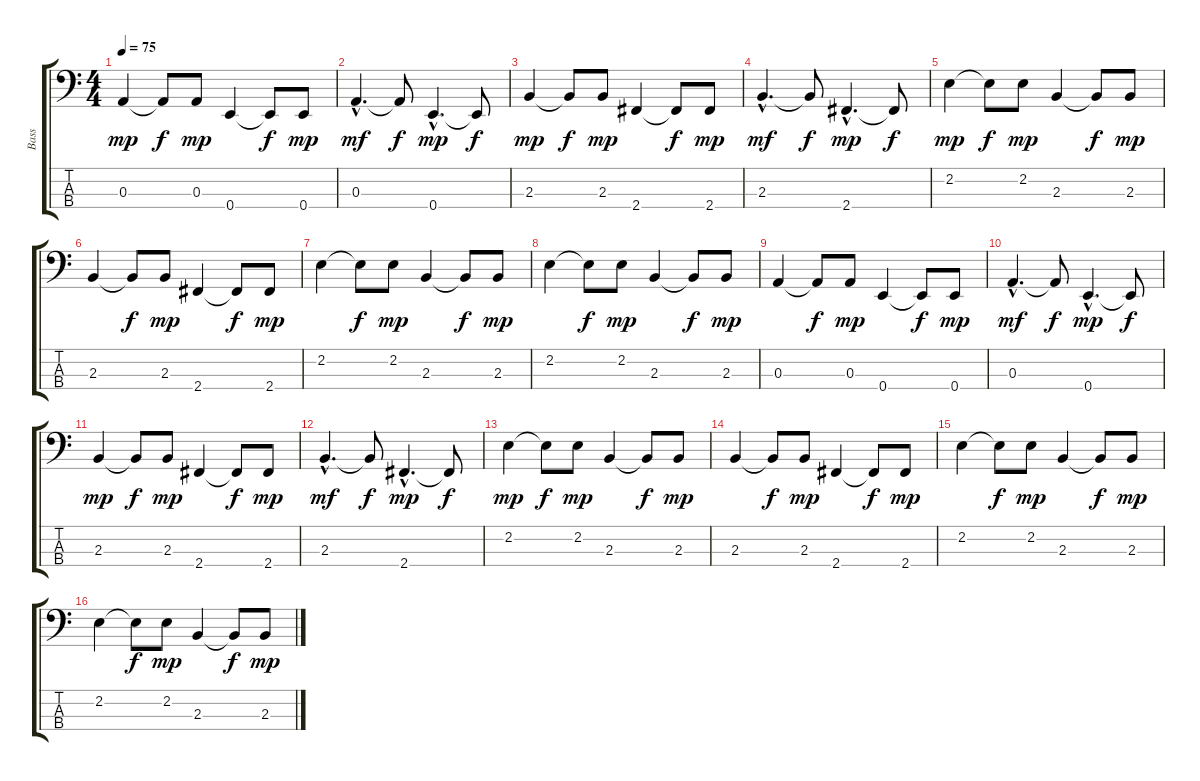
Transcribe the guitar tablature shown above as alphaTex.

\track ("Bass   " "Bass   ") {instrument acousticbass}
\staff {score tabs}
\tuning (G2 D2 A1 E1) {hide}
\ts (4 4)
\tempo 75
\clef f4
\ks c
0.3.4{dy mp} 0.3{t}.8{dy f} 0.3.8{dy mp} 0.4.4 0.4{t}.8{dy f} 0.4.8{dy mp} |
0.3{hac}.4{d dy mf} 0.3{t}.8{dy f} 0.4{hac}.4{d dy mp} 0.4{t}.8{dy f} |
2.3.4{dy mp} 2.3{t}.8{dy f} 2.3.8{dy mp} 2.4.4 2.4{t}.8{dy f} 2.4.8{dy mp} |
2.3{hac}.4{d dy mf} 2.3{t}.8{dy f} 2.4{hac}.4{d dy mp} 2.4{t}.8{dy f} |
2.2.4{dy mp} 2.2{t}.8{dy f} 2.2.8{dy mp} 2.3.4 2.3{t}.8{dy f} 2.3.8{dy mp} |
2.3.4 2.3{t}.8{dy f} 2.3.8{dy mp} 2.4.4 2.4{t}.8{dy f} 2.4.8{dy mp} |
2.2.4 2.2{t}.8{dy f} 2.2.8{dy mp} 2.3.4 2.3{t}.8{dy f} 2.3.8{dy mp} |
2.2.4 2.2{t}.8{dy f} 2.2.8{dy mp} 2.3.4 2.3{t}.8{dy f} 2.3.8{dy mp} |
0.3.4 0.3{t}.8{dy f} 0.3.8{dy mp} 0.4.4 0.4{t}.8{dy f} 0.4.8{dy mp} |
0.3{hac}.4{d dy mf} 0.3{t}.8{dy f} 0.4{hac}.4{d dy mp} 0.4{t}.8{dy f} |
2.3.4{dy mp} 2.3{t}.8{dy f} 2.3.8{dy mp} 2.4.4 2.4{t}.8{dy f} 2.4.8{dy mp} |
2.3{hac}.4{d dy mf} 2.3{t}.8{dy f} 2.4{hac}.4{d dy mp} 2.4{t}.8{dy f} |
2.2.4{dy mp} 2.2{t}.8{dy f} 2.2.8{dy mp} 2.3.4 2.3{t}.8{dy f} 2.3.8{dy mp} |
2.3.4 2.3{t}.8{dy f} 2.3.8{dy mp} 2.4.4 2.4{t}.8{dy f} 2.4.8{dy mp} |
2.2.4 2.2{t}.8{dy f} 2.2.8{dy mp} 2.3.4 2.3{t}.8{dy f} 2.3.8{dy mp} |
2.2.4 2.2{t}.8{dy f} 2.2.8{dy mp} 2.3.4 2.3{t}.8{dy f} 2.3.8{dy mp}
